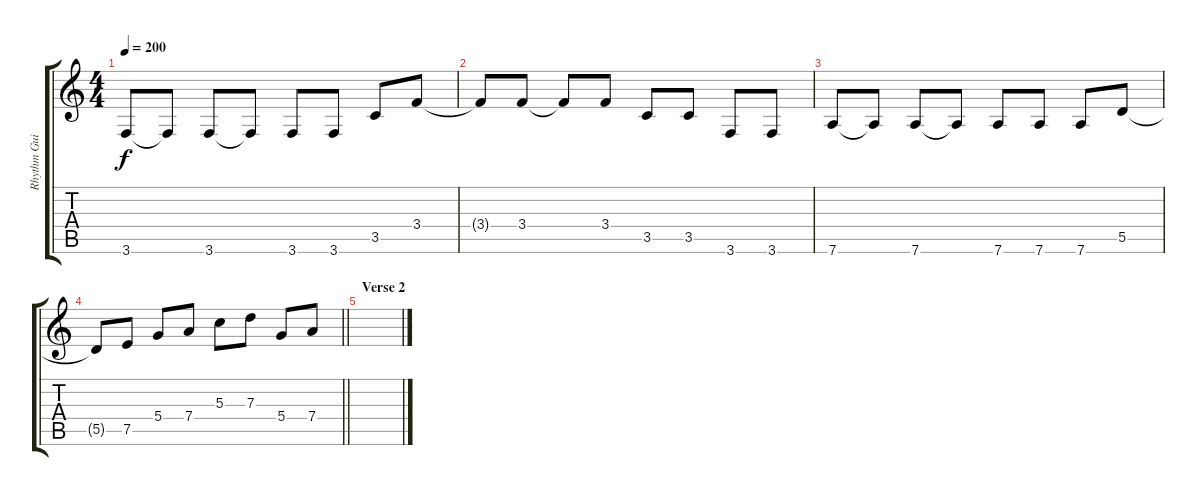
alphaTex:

\track ("Rhythm Guitar R" "Rhythm Gui") {instrument overdrivenguitar}
\staff {score tabs}
\tuning (E4 B3 G3 D3 A2 D2) {hide}
\ts (4 4)
\tempo 200
\clef g2
\ks c
3.6.8{dy f} 3.6{t}.8 3.6.8 3.6{t}.8 3.6.8 3.6.8 3.5.8 3.4.8 |
3.4{t}.8 3.4.8 3.4{t}.8 3.4.8 3.5.8 3.5.8 3.6.8 3.6.8 |
7.6.8 7.6{t}.8 7.6.8 7.6{t}.8 7.6.8 7.6.8 7.6.8 5.5.8 |
\barLineRight lightlight
5.5{t}.8 7.5.8 5.4.8 7.4.8 5.3.8 7.3.8 5.4.8 7.4.8 |
\section ("" "Verse 2")
